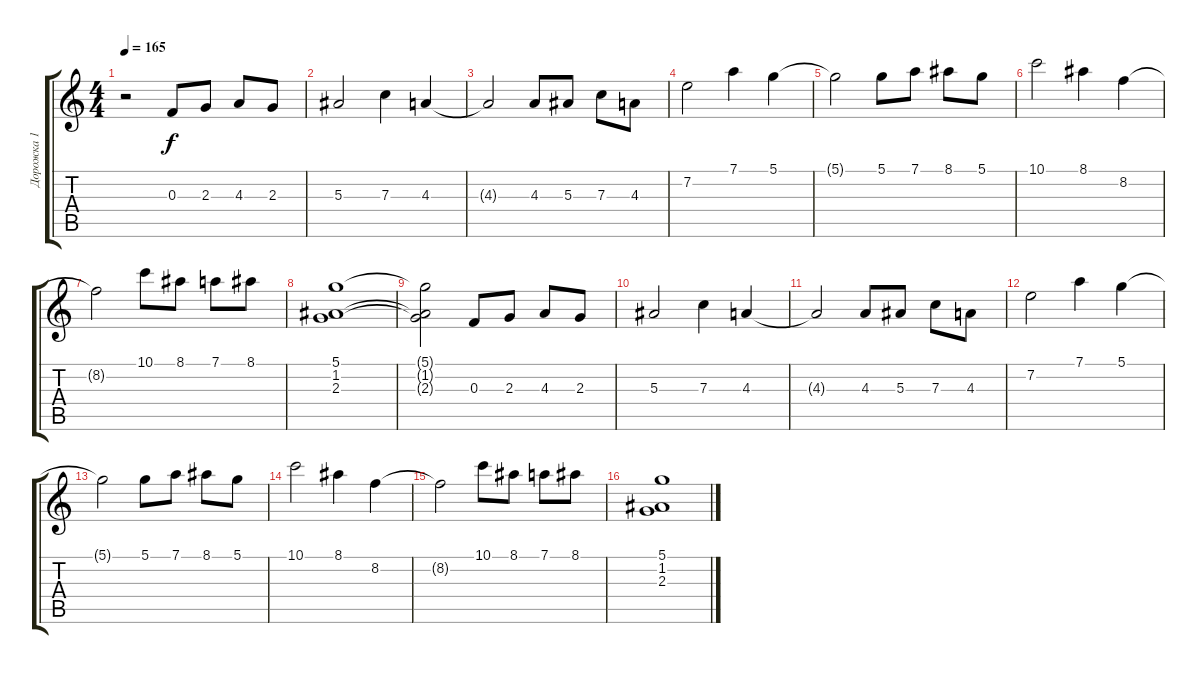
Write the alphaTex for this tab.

\track ("Дорожка 1" "Дорожка 1") {instrument acousticguitarnylon}
\staff {score tabs}
\tuning (D4 A3 F3 C3 G2 D2) {hide}
\ts (4 4)
\tempo 165
\clef g2
\ks c
r.2{dy f instrument acousticguitarnylon} 0.3.8 2.3.8 4.3.8 2.3.8 |
5.3.2 7.3.4 4.3.4 |
4.3{t}.2 4.3.8 5.3.8 7.3.8 4.3.8 |
7.2.2 7.1.4 5.1.4 |
5.1{t}.2 5.1.8 7.1.8 8.1.8 5.1.8 |
10.1.2 8.1.4 8.2.4 |
8.2{t}.2 10.1.8 8.1.8 7.1.8 8.1.8 |
(5.1 1.2 2.3).1 |
(5.1{t} 1.2{t} 2.3{t}).2 0.3.8 2.3.8 4.3.8 2.3.8 |
5.3.2 7.3.4 4.3.4 |
4.3{t}.2 4.3.8 5.3.8 7.3.8 4.3.8 |
7.2.2 7.1.4 5.1.4 |
5.1{t}.2 5.1.8 7.1.8 8.1.8 5.1.8 |
10.1.2 8.1.4 8.2.4 |
8.2{t}.2 10.1.8 8.1.8 7.1.8 8.1.8 |
(5.1 1.2 2.3).1
